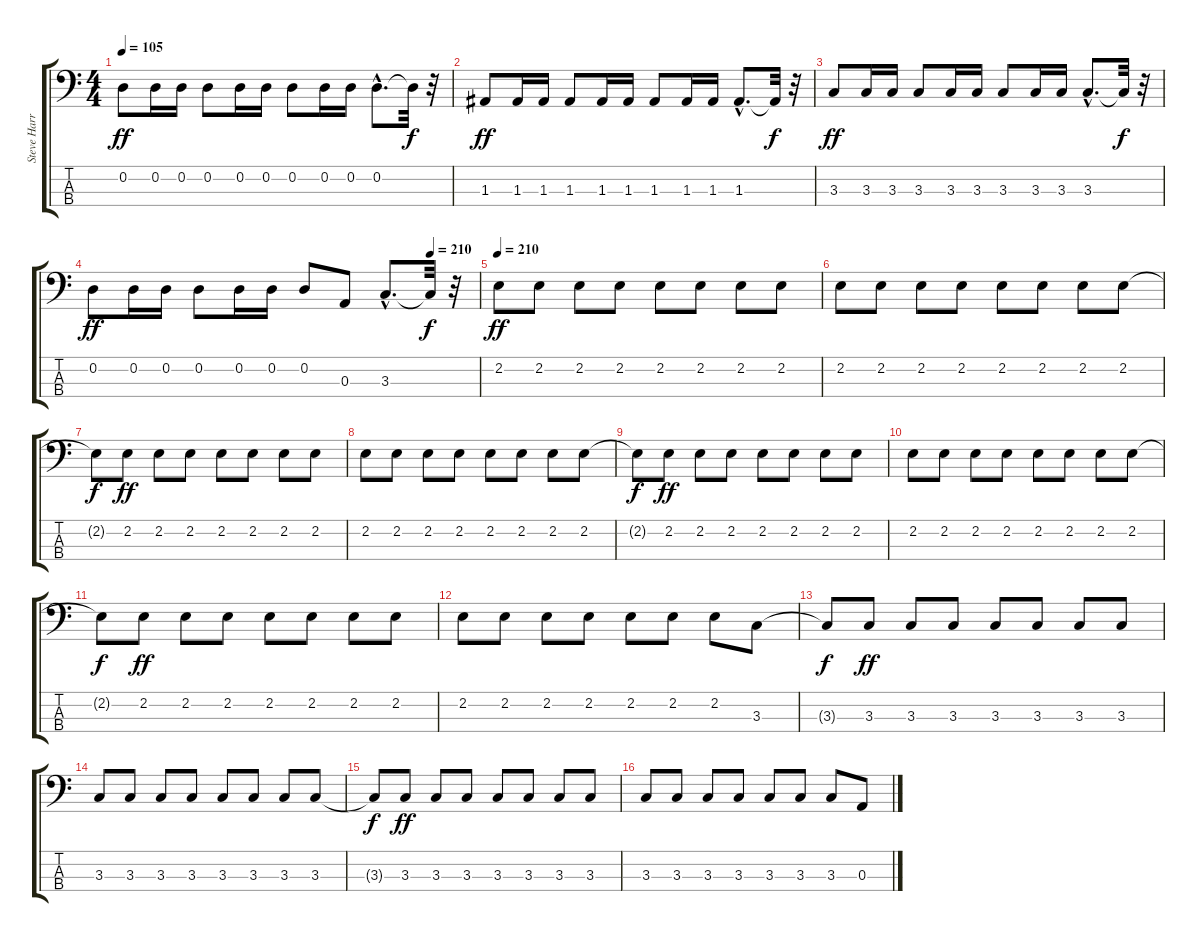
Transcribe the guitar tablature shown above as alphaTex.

\track ("Steve Harris" "Steve Harr") {instrument electricbassfinger}
\staff {score tabs}
\tuning (G2 D2 A1 E1) {hide}
\ts (4 4)
\tempo 105
\clef f4
\ks c
0.2.8{dy ff} 0.2.16 0.2.16 0.2.8 0.2.16 0.2.16 0.2.8 0.2.16 0.2.16 0.2{hac}.8{d} 0.2{t}.32{dy f} r.32 |
1.3.8{dy ff} 1.3.16 1.3.16 1.3.8 1.3.16 1.3.16 1.3.8 1.3.16 1.3.16 1.3{hac}.8{d} 1.3{t}.32{dy f} r.32 |
3.3.8{dy ff} 3.3.16 3.3.16 3.3.8 3.3.16 3.3.16 3.3.8 3.3.16 3.3.16 3.3{hac}.8{d} 3.3{t}.32{dy f} r.32 |
\tempo (210 0.875)
0.2.8{dy ff} 0.2.16 0.2.16 0.2.8 0.2.16 0.2.16 0.2.8 0.3.8 3.3{hac}.8{d} 3.3{t}.32{dy f} r.32 |
\tempo 210
2.2.8{dy ff} 2.2.8 2.2.8 2.2.8 2.2.8 2.2.8 2.2.8 2.2.8 |
2.2.8 2.2.8 2.2.8 2.2.8 2.2.8 2.2.8 2.2.8 2.2.8 |
2.2{t}.8{dy f} 2.2.8{dy ff} 2.2.8 2.2.8 2.2.8 2.2.8 2.2.8 2.2.8 |
2.2.8 2.2.8 2.2.8 2.2.8 2.2.8 2.2.8 2.2.8 2.2.8 |
2.2{t}.8{dy f} 2.2.8{dy ff} 2.2.8 2.2.8 2.2.8 2.2.8 2.2.8 2.2.8 |
2.2.8 2.2.8 2.2.8 2.2.8 2.2.8 2.2.8 2.2.8 2.2.8 |
2.2{t}.8{dy f} 2.2.8{dy ff} 2.2.8 2.2.8 2.2.8 2.2.8 2.2.8 2.2.8 |
2.2.8 2.2.8 2.2.8 2.2.8 2.2.8 2.2.8 2.2.8 3.3.8 |
3.3{t}.8{dy f} 3.3.8{dy ff} 3.3.8 3.3.8 3.3.8 3.3.8 3.3.8 3.3.8 |
3.3.8 3.3.8 3.3.8 3.3.8 3.3.8 3.3.8 3.3.8 3.3.8 |
3.3{t}.8{dy f} 3.3.8{dy ff} 3.3.8 3.3.8 3.3.8 3.3.8 3.3.8 3.3.8 |
3.3.8 3.3.8 3.3.8 3.3.8 3.3.8 3.3.8 3.3.8 0.3.8
